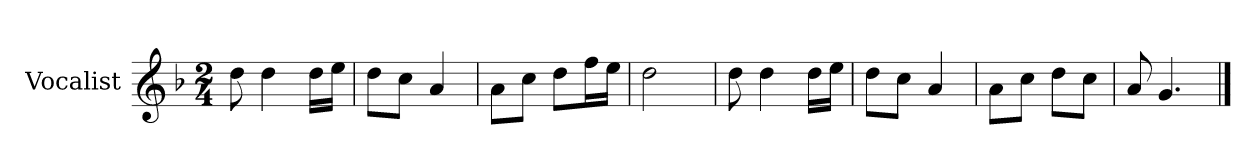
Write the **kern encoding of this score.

**kern
*part1
*staff1
*I"Vocalist
*k[b-]
*F:
*M2/4
=
8dd
4dd
16ddLL
16eeJJ
=1
8ddL
8ccJ
4a
=2
8aL
8ccJ
8ddL
16ffL
16eeJJ
=3
2dd
=4
8dd
4dd
16ddLL
16eeJJ
=5
8ddL
8ccJ
4a
=6
8aL
8ccJ
8ddL
8ccJ
=7
8a
4.g
==
*-
